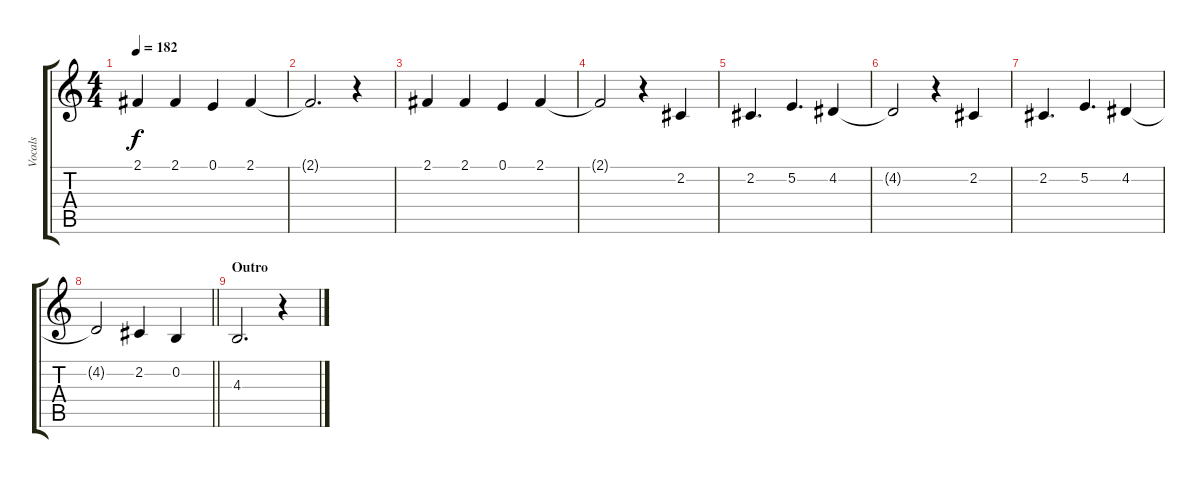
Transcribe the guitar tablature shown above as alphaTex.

\track ("Vocals" "Vocals") {instrument altosax}
\staff {score tabs}
\tuning (E4 B3 G3 D3 A2 E2) {hide}
\ts (4 4)
\tempo 182
\clef g2
\ks c
2.1.4{dy f} 2.1.4 0.1.4 2.1.4 |
2.1{t}.2{d} r.4 |
2.1.4 2.1.4 0.1.4 2.1.4 |
2.1{t}.2 r.4 2.2.4 |
2.2.4{d} 5.2.4{d} 4.2.4 |
4.2{t}.2 r.4 2.2.4 |
2.2.4{d} 5.2.4{d} 4.2.4 |
\barLineRight lightlight
4.2{t}.2 2.2.4 0.2.4 |
\section ("" "Outro")
4.3.2{d} r.4
